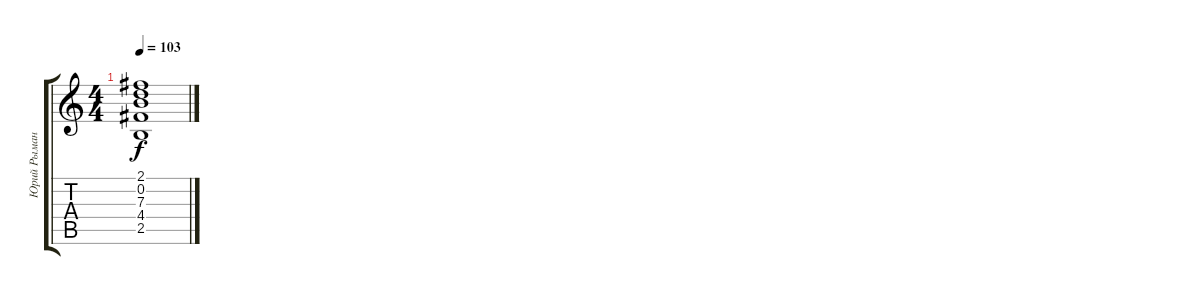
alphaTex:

\track ("Юрий Рыманов (гитара 2)" "Юрий Рыман") {instrument acousticguitarsteel}
\staff {score tabs}
\tuning (E4 B3 G3 D3 A2 E2) {hide}
\ts (4 4)
\tempo 103
\clef g2
\ks c
(2.1{t} 0.2{t} 7.3{t} 4.4{t} 2.5{t}).1{dy f}
